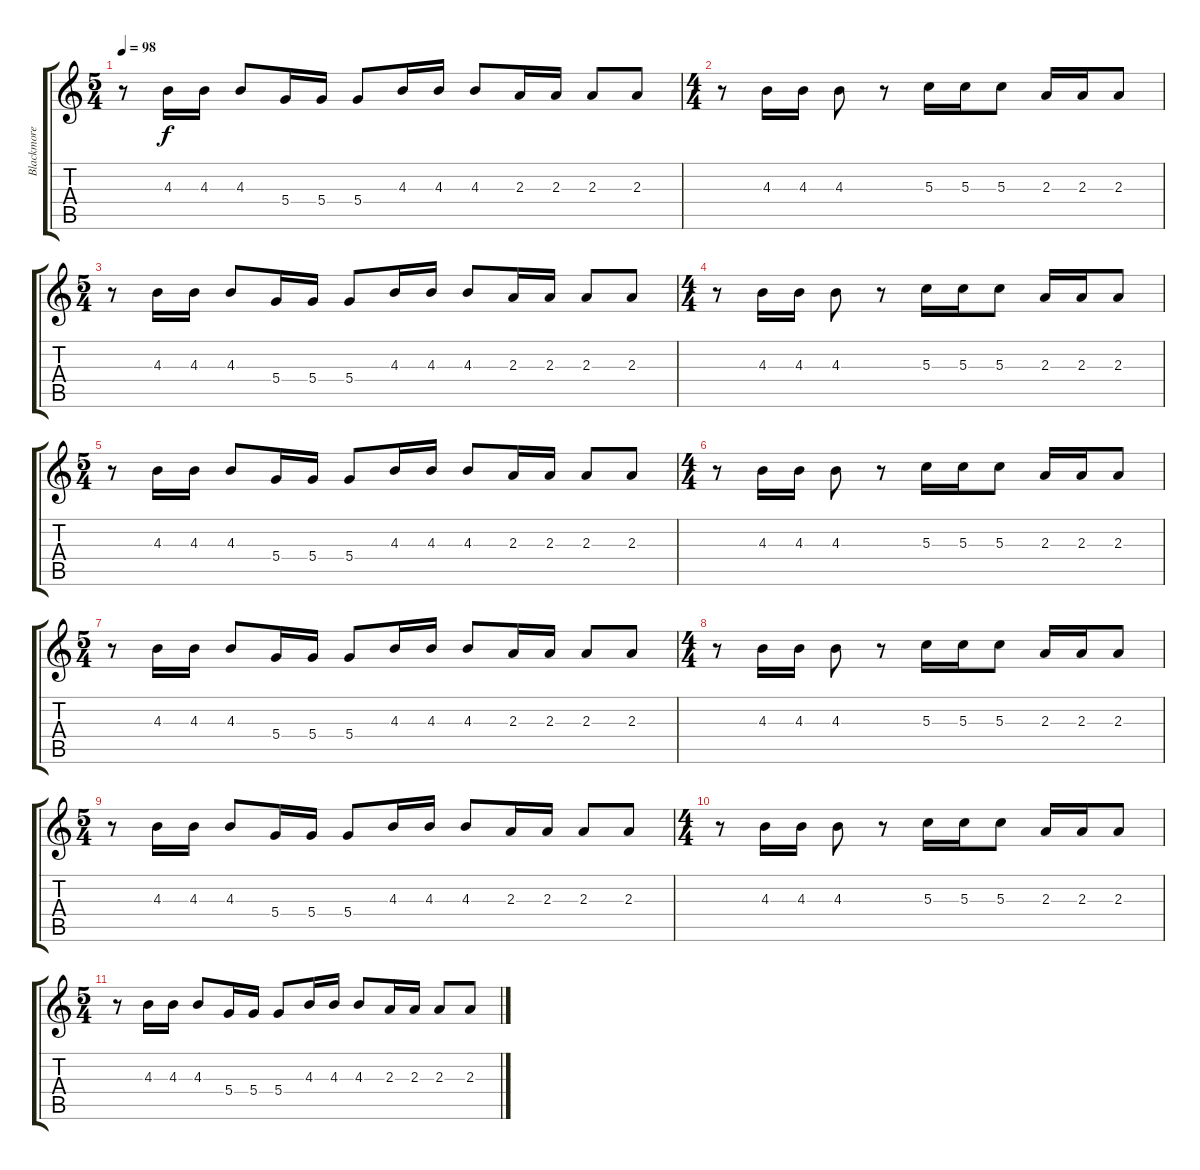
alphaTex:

\track ("Blackmore" "Blackmore") {instrument distortionguitar}
\staff {score tabs}
\tuning (E4 B3 G3 D3 A2 E2) {hide}
\ts (5 4)
\tempo 98
\clef g2
\ks c
r.8{dy f} 4.3.16 4.3.16 4.3.8 5.4.16 5.4.16 5.4.8 4.3.16 4.3.16 4.3.8 2.3.16 2.3.16 2.3.8 2.3.8 |
\ts (4 4)
r.8 4.3.16 4.3.16 4.3.8 r.8 5.3.16 5.3.16 5.3.8 2.3.16 2.3.16 2.3.8 |
\ts (5 4)
r.8 4.3.16 4.3.16 4.3.8 5.4.16 5.4.16 5.4.8 4.3.16 4.3.16 4.3.8 2.3.16 2.3.16 2.3.8 2.3.8 |
\ts (4 4)
r.8 4.3.16 4.3.16 4.3.8 r.8 5.3.16 5.3.16 5.3.8 2.3.16 2.3.16 2.3.8 |
\ts (5 4)
r.8 4.3.16 4.3.16 4.3.8 5.4.16 5.4.16 5.4.8 4.3.16 4.3.16 4.3.8 2.3.16 2.3.16 2.3.8 2.3.8 |
\ts (4 4)
r.8 4.3.16 4.3.16 4.3.8 r.8 5.3.16 5.3.16 5.3.8 2.3.16 2.3.16 2.3.8 |
\ts (5 4)
r.8 4.3.16 4.3.16 4.3.8 5.4.16 5.4.16 5.4.8 4.3.16 4.3.16 4.3.8 2.3.16 2.3.16 2.3.8 2.3.8 |
\ts (4 4)
r.8 4.3.16 4.3.16 4.3.8 r.8 5.3.16 5.3.16 5.3.8 2.3.16 2.3.16 2.3.8 |
\ts (5 4)
r.8 4.3.16 4.3.16 4.3.8 5.4.16 5.4.16 5.4.8 4.3.16 4.3.16 4.3.8 2.3.16 2.3.16 2.3.8 2.3.8 |
\ts (4 4)
r.8 4.3.16 4.3.16 4.3.8 r.8 5.3.16 5.3.16 5.3.8 2.3.16 2.3.16 2.3.8 |
\ts (5 4)
r.8 4.3.16 4.3.16 4.3.8 5.4.16 5.4.16 5.4.8 4.3.16 4.3.16 4.3.8 2.3.16 2.3.16 2.3.8 2.3.8
